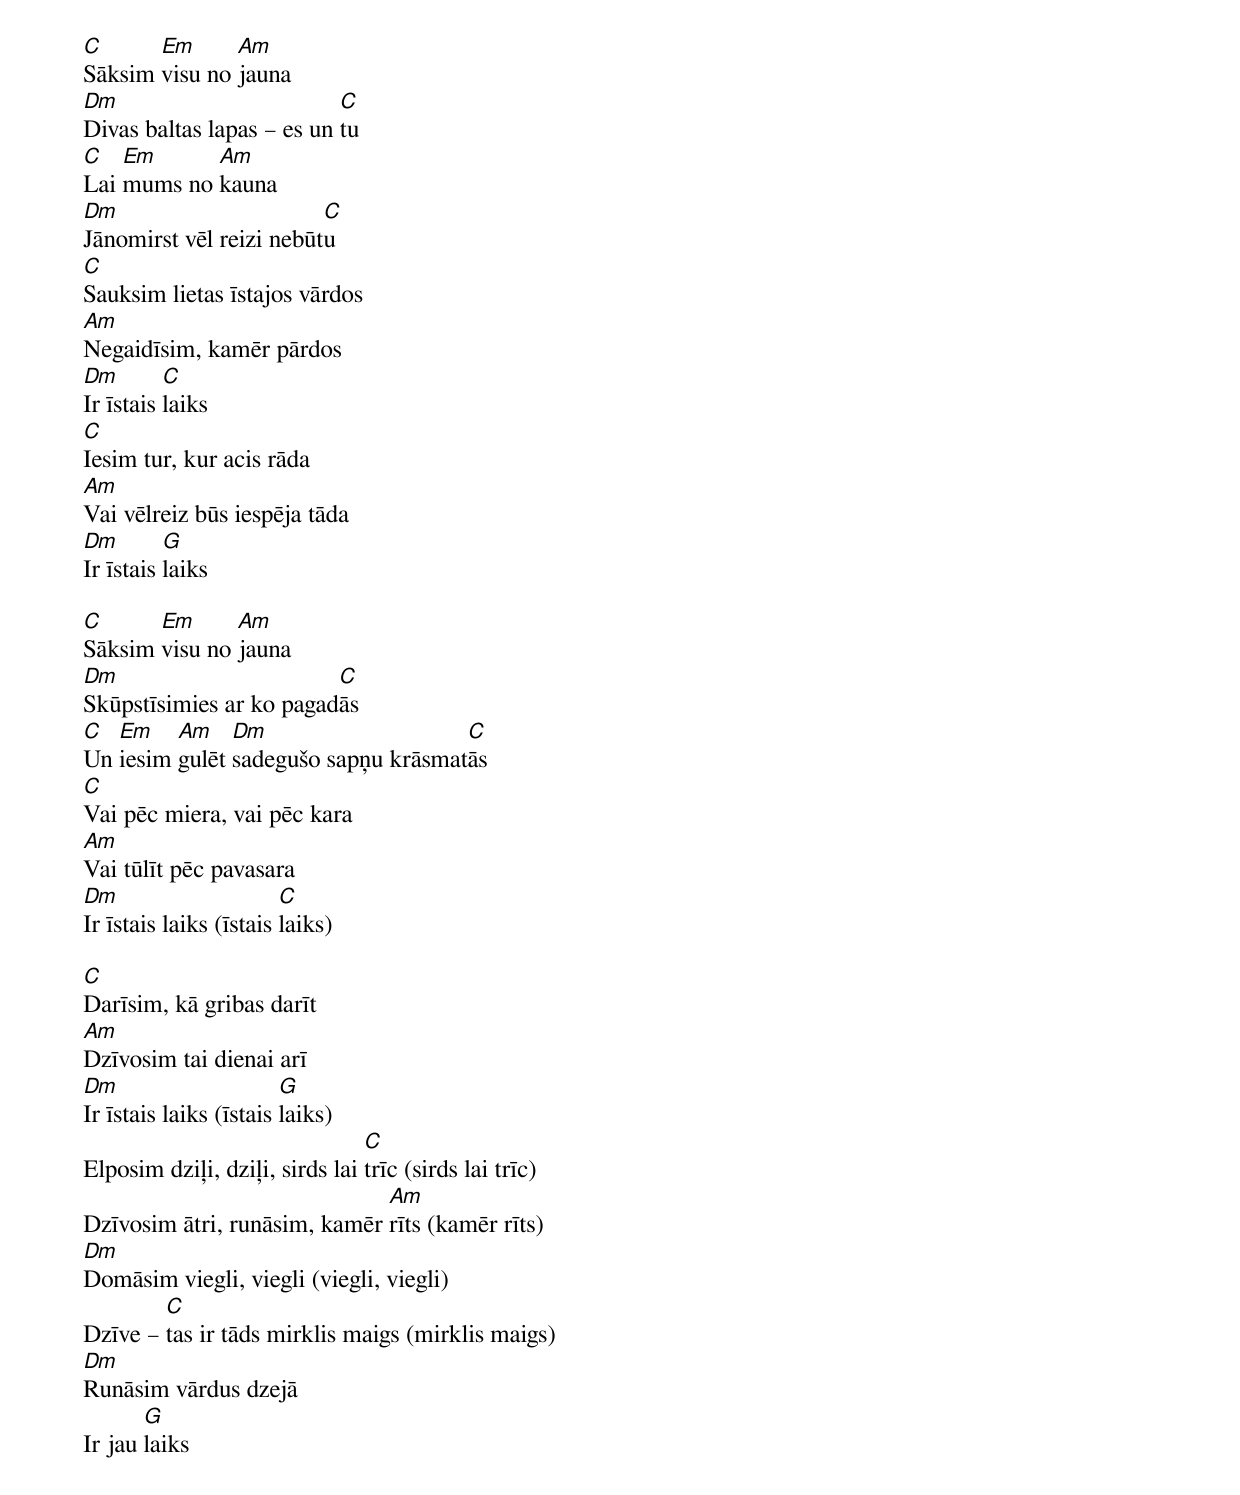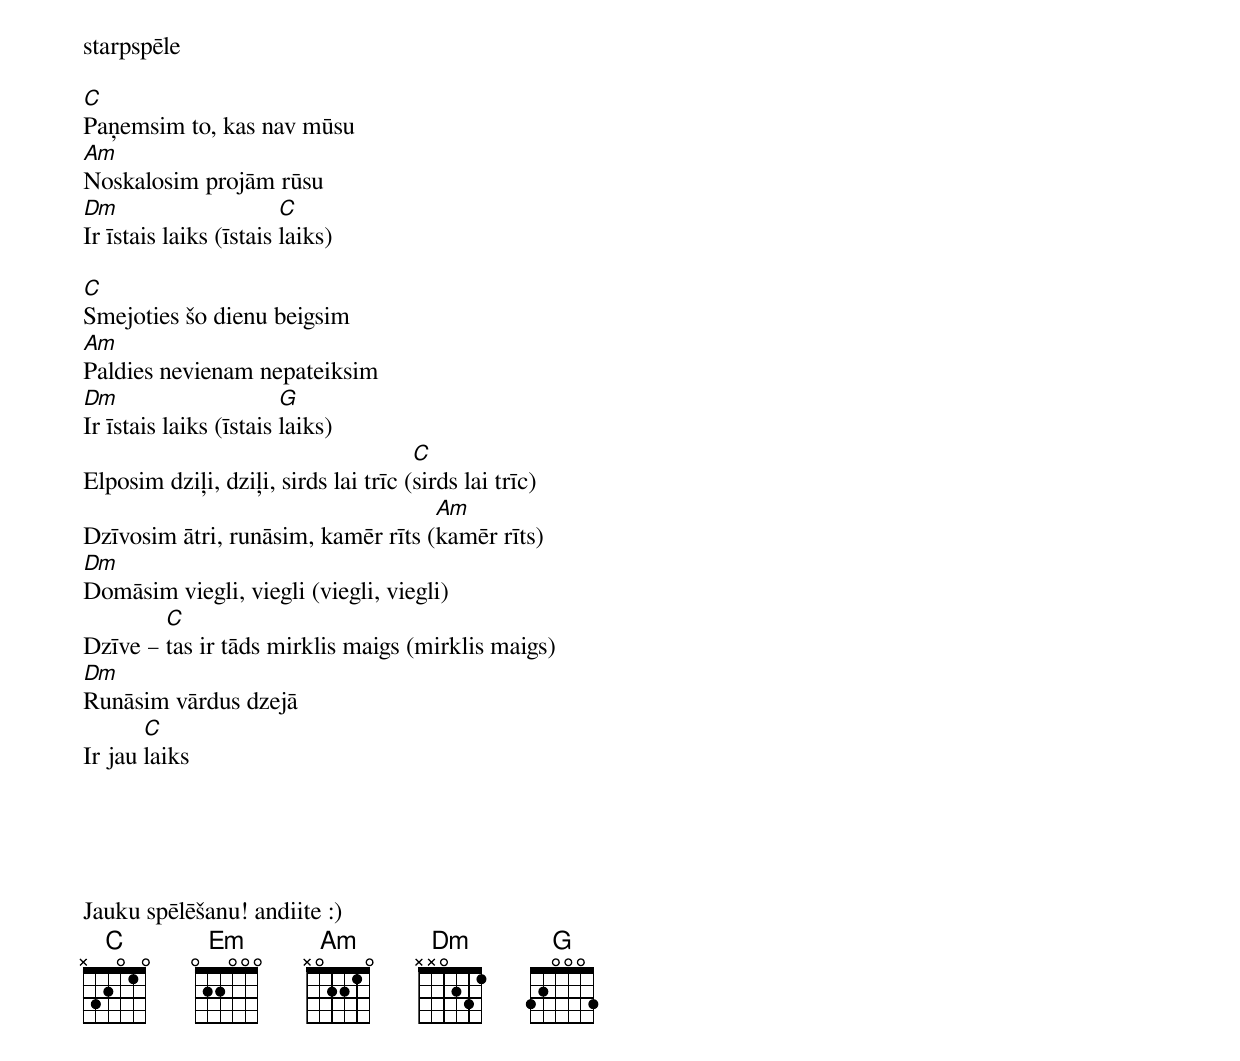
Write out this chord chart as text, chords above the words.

C      Em      Am
Sāksim visu no jauna
Dm                         C
Divas baltas lapas – es un tu
C   Em      Am
Lai mums no kauna
Dm                       C
Jānomirst vēl reizi nebūtu
C
Sauksim lietas īstajos vārdos
Am
Negaidīsim, kamēr pārdos
Dm        C
Ir īstais laiks
C
Iesim tur, kur acis rāda
Am
Vai vēlreiz būs iespēja tāda
Dm        G
Ir īstais laiks

C      Em      Am
Sāksim visu no jauna
Dm                       C
Skūpstīsimies ar ko pagadās
C  Em    Am    Dm                    C
Un iesim gulēt sadegušo sapņu krāsmatās
C
Vai pēc miera, vai pēc kara
Am
Vai tūlīt pēc pavasara
Dm                      C
Ir īstais laiks (īstais laiks)

C
Darīsim, kā gribas darīt
Am
Dzīvosim tai dienai arī
Dm                      G
Ir īstais laiks (īstais laiks)
                                C
Elposim dziļi, dziļi, sirds lai trīc (sirds lai trīc)
                              Am
Dzīvosim ātri, runāsim, kamēr rīts (kamēr rīts)
Dm
Domāsim viegli, viegli (viegli, viegli)
        C
Dzīve – tas ir tāds mirklis maigs (mirklis maigs)
Dm
Runāsim vārdus dzejā
       G
Ir jau laiks


starpspēle

C
Paņemsim to, kas nav mūsu
Am
Noskalosim projām rūsu
Dm                      C
Ir īstais laiks (īstais laiks)

C
Smejoties šo dienu beigsim
Am
Paldies nevienam nepateiksim
Dm                      G
Ir īstais laiks (īstais laiks)
                                      C
Elposim dziļi, dziļi, sirds lai trīc (sirds lai trīc)
                                    Am
Dzīvosim ātri, runāsim, kamēr rīts (kamēr rīts)
Dm
Domāsim viegli, viegli (viegli, viegli)
        C
Dzīve – tas ir tāds mirklis maigs (mirklis maigs)
Dm
Runāsim vārdus dzejā
       C
Ir jau laiks





Jauku spēlēšanu! andiite :)
